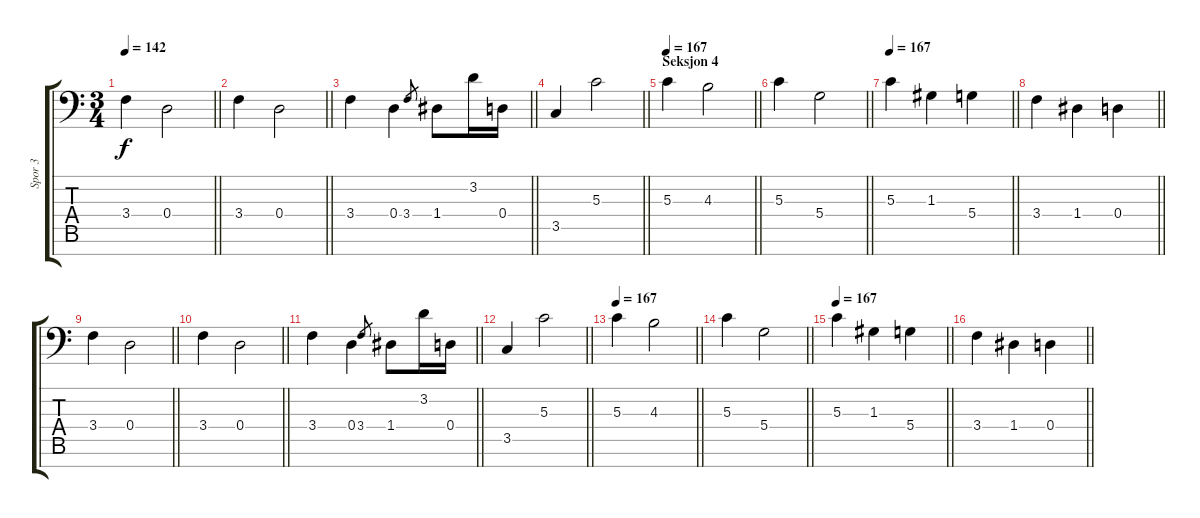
\track ("Spor 3" "Spor 3") {instrument violin}
\staff {score tabs}
\tuning (E4 B3 G3 D3 A2 E2 C-1) {hide}
\ts (3 4)
\tempo 142
\clef f4
\barLineRight lightlight
\ks c
3.4.4{dy f} 0.4.2 |
\barLineRight lightlight
3.4.4 0.4.2 |
\barLineRight lightlight
3.4.4 0.4.4 3.4.8{gr} 1.4.8 3.2.16 0.4.16 |
\barLineRight lightlight
3.5.4 5.3.2 |
\section ("" "Seksjon 4")
\tempo 167
\barLineRight lightlight
5.3.4 4.3.2 |
\barLineRight lightlight
5.3.4 5.4.2 |
\tempo 167
\barLineRight lightlight
5.3.4 1.3.4 5.4.4 |
\barLineRight lightlight
3.4.4 1.4.4 0.4.4 |
\barLineRight lightlight
3.4.4 0.4.2 |
\barLineRight lightlight
3.4.4 0.4.2 |
\barLineRight lightlight
3.4.4 0.4.4 3.4.8{gr} 1.4.8 3.2.16 0.4.16 |
\barLineRight lightlight
3.5.4 5.3.2 |
\tempo 167
\barLineRight lightlight
5.3.4 4.3.2 |
\barLineRight lightlight
5.3.4 5.4.2 |
\tempo 167
\barLineRight lightlight
5.3.4 1.3.4 5.4.4 |
\barLineRight lightlight
3.4.4 1.4.4 0.4.4
